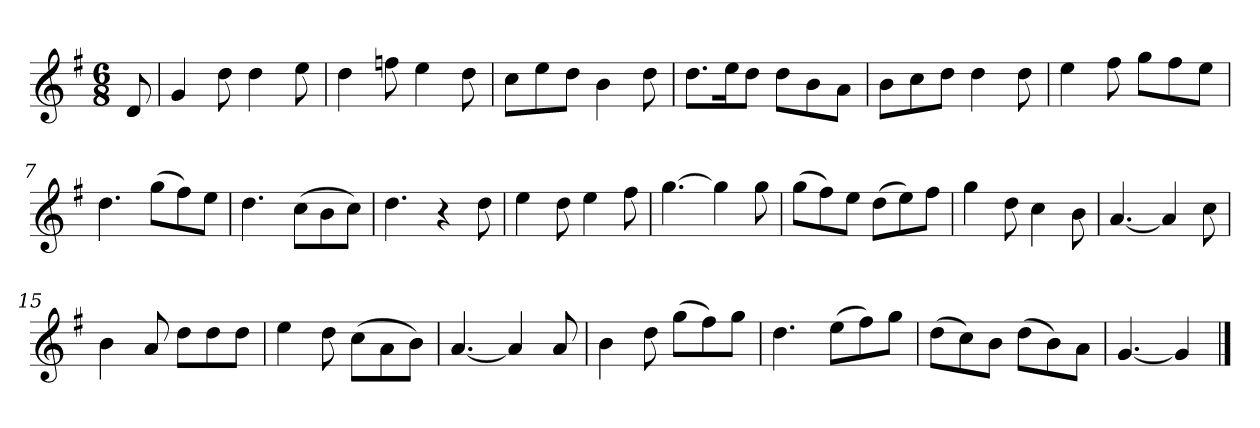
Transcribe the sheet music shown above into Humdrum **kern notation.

**kern
*part1
*staff1
*k[f#]
*M6/8
*MM120
=
8d
=1
4g
8dd
4dd
8ee
=2
4dd
8ffn
4ee
8dd
=3
8ccL
8ee
8ddJ
4b
8dd
=4
8.ddL
16eeK
8ddJ
8ddL
8b
8aJ
=5
8bL
8cc
8ddJ
4dd
8dd
=6
4ee
8ff#
8ggL
8ff#
8eeJ
=7
4.dd
(8ggL
8ff#)
8eeJ
=8
4.dd
(8ccL
8b
8ccJ)
=9
4.dd
4r
8dd
=10
4ee
8dd
4ee
8ff#
=11
[4.gg
4gg]
8gg
=12
(8ggL
8ff#)
8eeJ
(8ddL
8ee)
8ff#J
=13
4gg
8dd
4cc
8b
=14
[4.a
4a]
8cc
=15
4b
8a
8ddL
8dd
8ddJ
=16
4ee
8dd
(8ccL
8a
8bJ)
=17
[4.a
4a]
8a
=18
4b
8dd
(8ggL
8ff#)
8ggJ
=19
4.dd
(8eeL
8ff#)
8ggJ
=20
(8ddL
8cc)
8bJ
(8ddL
8b)
8aJ
=21
[4.g
4g]
==
*-
